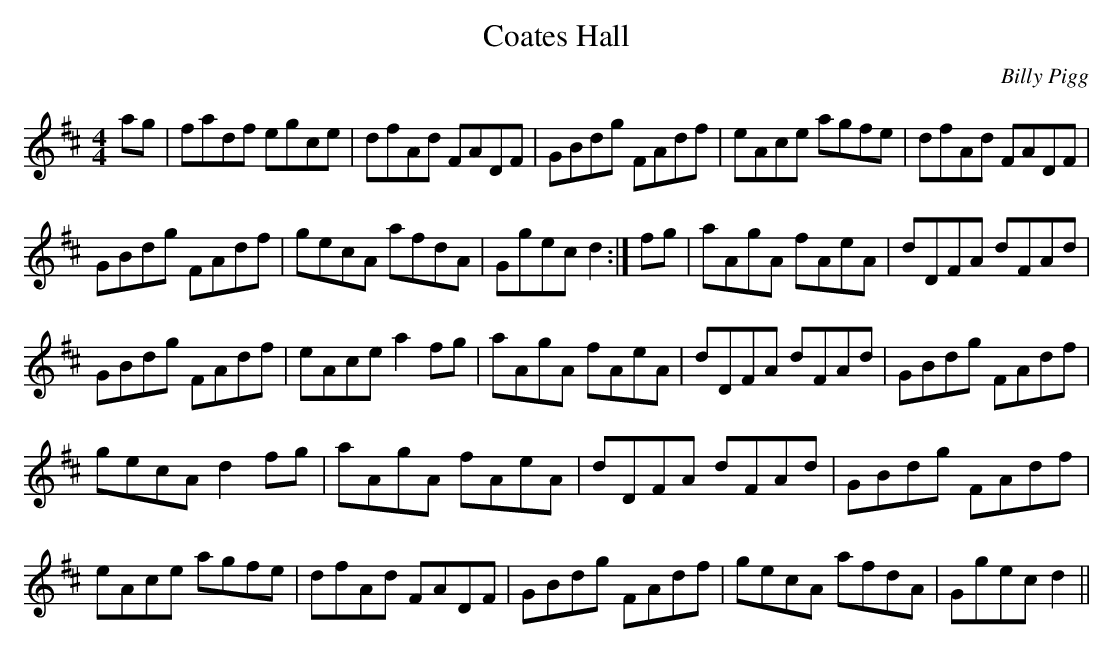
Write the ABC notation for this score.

X:1
T:Coates Hall
M:4/4
L:1/8
C:Billy Pigg
K:D
ag | fadf egce | dfAd FADF | GBdg FAdf | eAce agfe | dfAd FADF |
GBdg FAdf | gecA afdA | Ggec d2 :| fg | aAgA fAeA | dDFA dFAd |
GBdg FAdf | eAce a2fg | aAgA fAeA | dDFA dFAd | GBdg FAdf |
gecA d2 fg | aAgA fAeA | dDFA dFAd | GBdg FAdf |
eAce agfe | dfAd FADF | GBdg FAdf | gecA afdA | Ggec d2 ||
